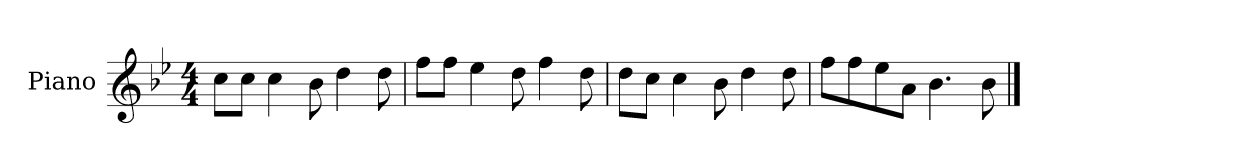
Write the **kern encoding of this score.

**kern
*part1
*staff1
*I"Piano
*I'P-no
*clefG2
*k[b-e-]
*M4/4
*MM90
=1
8cc\L
8cc\J
4cc\
8b-\
4dd\
8dd\
=2
8ff\L
8ff\J
4ee-\
8dd\
4ff\
8dd\
=3
8dd\L
8cc\J
4cc\
8b-\
4dd\
8dd\
=4
8ff\L
8ff\
8ee-\
8a\J
4.b-\
8b-\
==
*-
